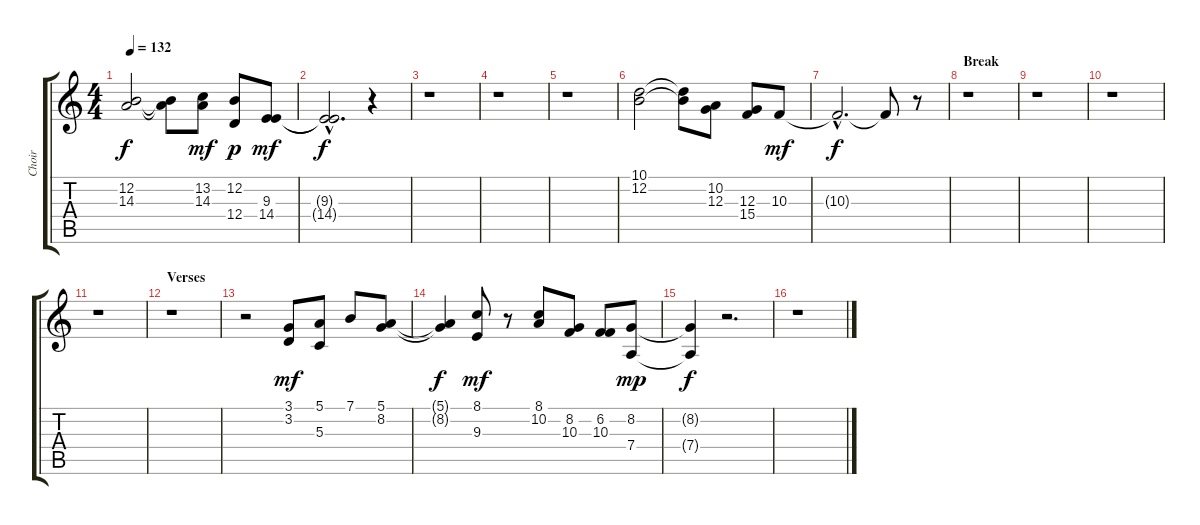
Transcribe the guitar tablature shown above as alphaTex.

\track ("Choir" "Choir") {instrument ocarina}
\staff {score tabs}
\tuning (E4 B3 G3 D3 A2 E2) {hide}
\ts (4 4)
\tempo 132
\clef g2
\ks c
(12.2{t} 14.3{t}).2{dy f} (12.2{t} 14.3{t}).8 (13.2 14.3).8{dy mf} (12.2 12.4).8{dy p} (9.3 14.4).8{dy mf} |
(9.3{hac t} 14.4{hac t}).2{d dy f} r.4 |
r.1 |
r.1 |
r.1 |
(10.1 12.2).2 (10.1{t} 12.2{t}).8 (10.2 12.3).8 (12.3 15.4).8 10.3.8{dy mf} |
10.3{hac t}.2{d dy f} 10.3{t}.8 r.8 |
\section ("" "Break")
r.1 |
r.1 |
r.1 |
r.1 |
\section ("" "Verses")
r.1 |
r.2 (3.1 3.2).8{dy mf} (5.1 5.3).8 7.1.8 (5.1 8.2).8 |
(5.1{t} 8.2{t}).4{dy f} (8.1 9.3).8{dy mf} r.8 (8.1 10.2).8 (8.2 10.3).8 (6.2 10.3).8 (8.2 7.4).8{dy mp} |
(8.2{t} 7.4{t}).4{dy f} r.2{d} |
r.1
